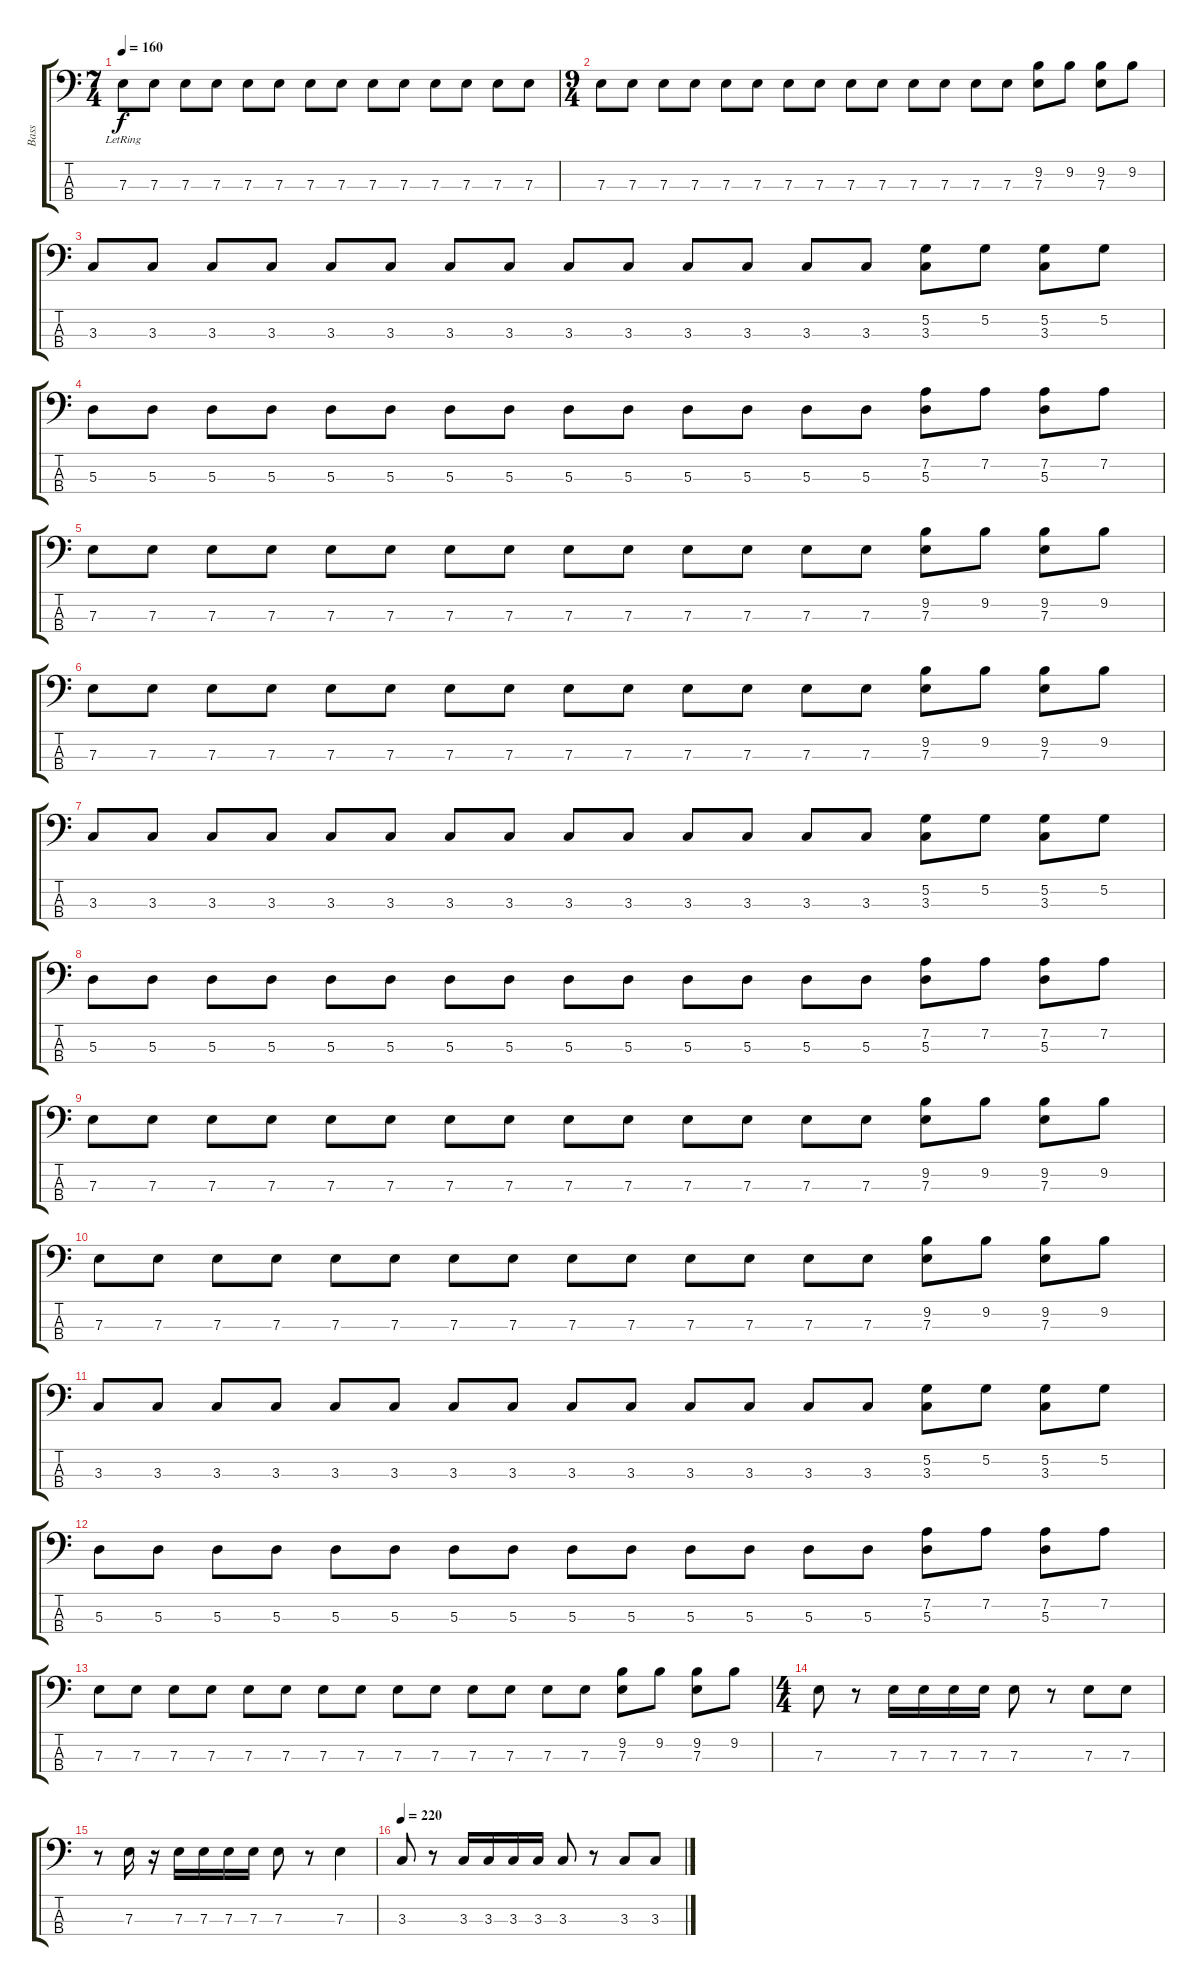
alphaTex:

\track ("Bass" "Bass") {instrument electricbassfinger}
\staff {score tabs}
\tuning (G2 D2 A1 E1) {hide}
\ts (7 4)
\tempo 160
\clef f4
\ks c
7.3{lr}.8{dy f} 7.3.8 7.3.8 7.3.8 7.3.8 7.3.8 7.3.8 7.3.8 7.3.8 7.3.8 7.3.8 7.3.8 7.3.8 7.3.8 |
\ts (9 4)
7.3.8 7.3.8 7.3.8 7.3.8 7.3.8 7.3.8 7.3.8 7.3.8 7.3.8 7.3.8 7.3.8 7.3.8 7.3.8 7.3.8 (9.2 7.3).8 9.2.8 (9.2 7.3).8 9.2.8 |
3.3.8 3.3.8 3.3.8 3.3.8 3.3.8 3.3.8 3.3.8 3.3.8 3.3.8 3.3.8 3.3.8 3.3.8 3.3.8 3.3.8 (5.2 3.3).8 5.2.8 (5.2 3.3).8 5.2.8 |
5.3.8 5.3.8 5.3.8 5.3.8 5.3.8 5.3.8 5.3.8 5.3.8 5.3.8 5.3.8 5.3.8 5.3.8 5.3.8 5.3.8 (7.2 5.3).8 7.2.8 (7.2 5.3).8 7.2.8 |
7.3.8 7.3.8 7.3.8 7.3.8 7.3.8 7.3.8 7.3.8 7.3.8 7.3.8 7.3.8 7.3.8 7.3.8 7.3.8 7.3.8 (9.2 7.3).8 9.2.8 (9.2 7.3).8 9.2.8 |
7.3.8 7.3.8 7.3.8 7.3.8 7.3.8 7.3.8 7.3.8 7.3.8 7.3.8 7.3.8 7.3.8 7.3.8 7.3.8 7.3.8 (9.2 7.3).8 9.2.8 (9.2 7.3).8 9.2.8 |
3.3.8 3.3.8 3.3.8 3.3.8 3.3.8 3.3.8 3.3.8 3.3.8 3.3.8 3.3.8 3.3.8 3.3.8 3.3.8 3.3.8 (5.2 3.3).8 5.2.8 (5.2 3.3).8 5.2.8 |
5.3.8 5.3.8 5.3.8 5.3.8 5.3.8 5.3.8 5.3.8 5.3.8 5.3.8 5.3.8 5.3.8 5.3.8 5.3.8 5.3.8 (7.2 5.3).8 7.2.8 (7.2 5.3).8 7.2.8 |
7.3.8 7.3.8 7.3.8 7.3.8 7.3.8 7.3.8 7.3.8 7.3.8 7.3.8 7.3.8 7.3.8 7.3.8 7.3.8 7.3.8 (9.2 7.3).8 9.2.8 (9.2 7.3).8 9.2.8 |
7.3.8 7.3.8 7.3.8 7.3.8 7.3.8 7.3.8 7.3.8 7.3.8 7.3.8 7.3.8 7.3.8 7.3.8 7.3.8 7.3.8 (9.2 7.3).8 9.2.8 (9.2 7.3).8 9.2.8 |
3.3.8 3.3.8 3.3.8 3.3.8 3.3.8 3.3.8 3.3.8 3.3.8 3.3.8 3.3.8 3.3.8 3.3.8 3.3.8 3.3.8 (5.2 3.3).8 5.2.8 (5.2 3.3).8 5.2.8 |
5.3.8 5.3.8 5.3.8 5.3.8 5.3.8 5.3.8 5.3.8 5.3.8 5.3.8 5.3.8 5.3.8 5.3.8 5.3.8 5.3.8 (7.2 5.3).8 7.2.8 (7.2 5.3).8 7.2.8 |
7.3.8 7.3.8 7.3.8 7.3.8 7.3.8 7.3.8 7.3.8 7.3.8 7.3.8 7.3.8 7.3.8 7.3.8 7.3.8 7.3.8 (9.2 7.3).8 9.2.8 (9.2 7.3).8 9.2.8 |
\ts (4 4)
7.3.8 r.8 7.3.16 7.3.16 7.3.16 7.3.16 7.3.8 r.8 7.3.8 7.3.8 |
r.8 7.3.16 r.16 7.3.16 7.3.16 7.3.16 7.3.16 7.3.8 r.8 7.3.4 |
\tempo 220
3.3.8 r.8 3.3.16 3.3.16 3.3.16 3.3.16 3.3.8 r.8 3.3.8 3.3.8
